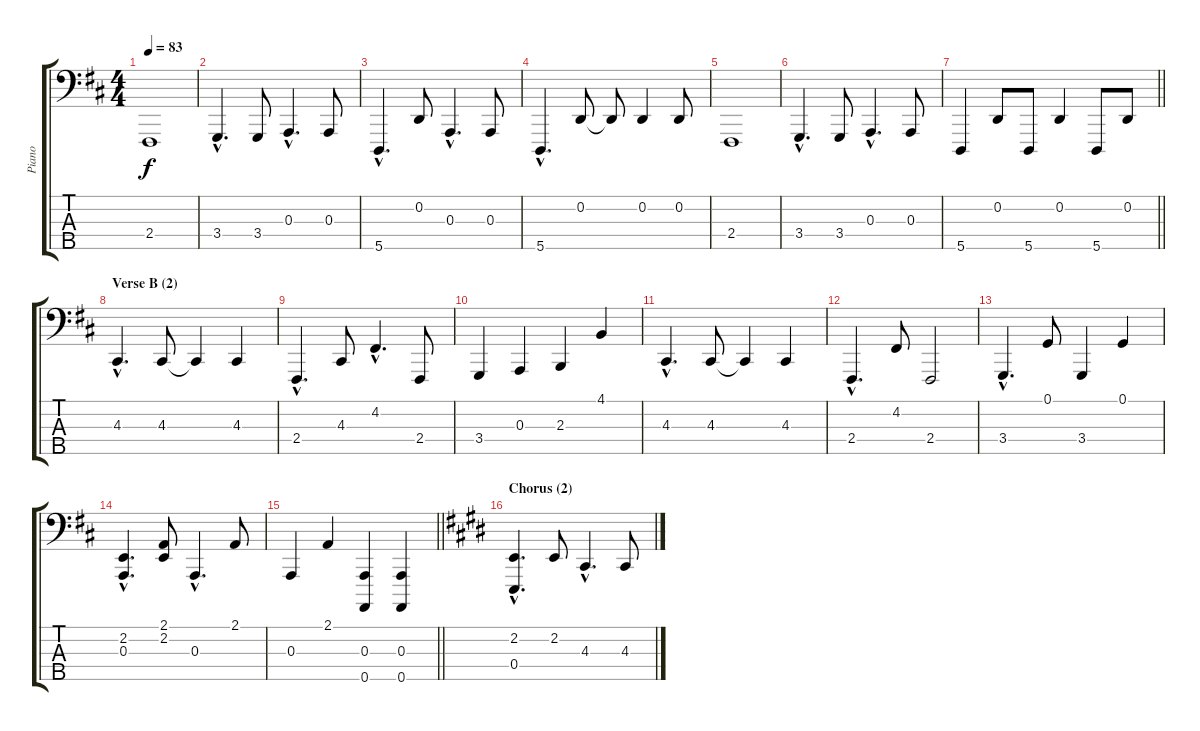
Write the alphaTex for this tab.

\track ("Piano" "Piano") {instrument brightacousticpiano}
\staff {score tabs}
\tuning (G2 D2 A1 E1 A0) {hide}
\ts (4 4)
\tempo 83
\clef f4
\ks d
2.4.1{dy f} |
3.4{hac}.4{d} 3.4.8 0.3{hac}.4{d} 0.3.8 |
5.5{hac}.4{d} 0.2.8 0.3{hac}.4{d} 0.3.8 |
5.5{hac}.4{d} 0.2.8 0.2{t}.8 0.2.4 0.2.8 |
2.4.1 |
3.4{hac}.4{d} 3.4.8 0.3{hac}.4{d} 0.3.8 |
\barLineRight lightlight
5.5.4 0.2.8 5.5.8 0.2.4 5.5.8 0.2.8 |
\section ("" "Verse B (2)")
4.3{hac}.4{d} 4.3.8 4.3{t}.4 4.3.4 |
2.4{hac}.4{d} 4.3.8 4.2{hac}.4{d} 2.4.8 |
3.4.4 0.3.4 2.3.4 4.1.4 |
4.3{hac}.4{d} 4.3.8 4.3{t}.4 4.3.4 |
2.4{hac}.4{d} 4.2.8 2.4.2 |
3.4{hac}.4{d} 0.1.8 3.4.4 0.1.4 |
(2.2{hac} 0.3{hac}).4{d} (2.1 2.2).8 0.3{hac}.4{d} 2.1.8 |
\barLineRight lightlight
0.3.4 2.1.4 (0.3 0.5).4 (0.3 0.5).4 |
\section ("" "Chorus (2)")
\ks e
(2.2{hac} 0.4{hac}).4{d} 2.2.8 4.3{hac}.4{d} 4.3.8
